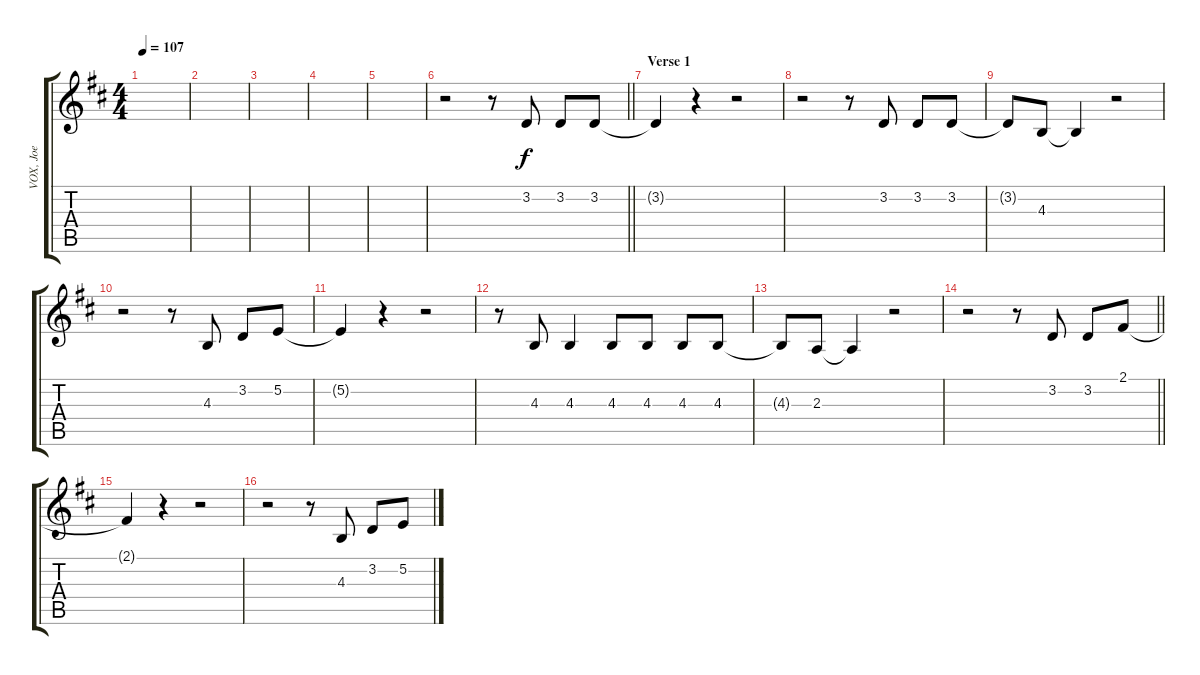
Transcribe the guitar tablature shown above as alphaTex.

\track ("VOX, Joe" "VOX, Joe") {instrument lead1square}
\staff {score tabs}
\tuning (E4 B3 G3 D3 A2 E2) {hide}
\ts (4 4)
\tempo 107
\clef g2
\ks d
|
|
|
|
|
\barLineRight lightlight
r.2 r.8 3.2.8 3.2.8 3.2.8 |
\section ("" "Verse 1")
3.2{t}.4 r.4 r.2 |
r.2 r.8 3.2.8 3.2.8 3.2.8 |
3.2{t}.8 4.3.8 4.3{t}.4 r.2 |
r.2 r.8 4.3.8 3.2.8 5.2.8 |
5.2{t}.4 r.4 r.2 |
r.8 4.3.8 4.3.4 4.3.8 4.3.8 4.3.8 4.3.8 |
4.3{t}.8 2.3.8 2.3{t}.4 r.2 |
\barLineRight lightlight
r.2 r.8 3.2.8 3.2.8 2.1.8 |
2.1{t}.4 r.4 r.2 |
r.2 r.8 4.3.8 3.2.8 5.2.8
